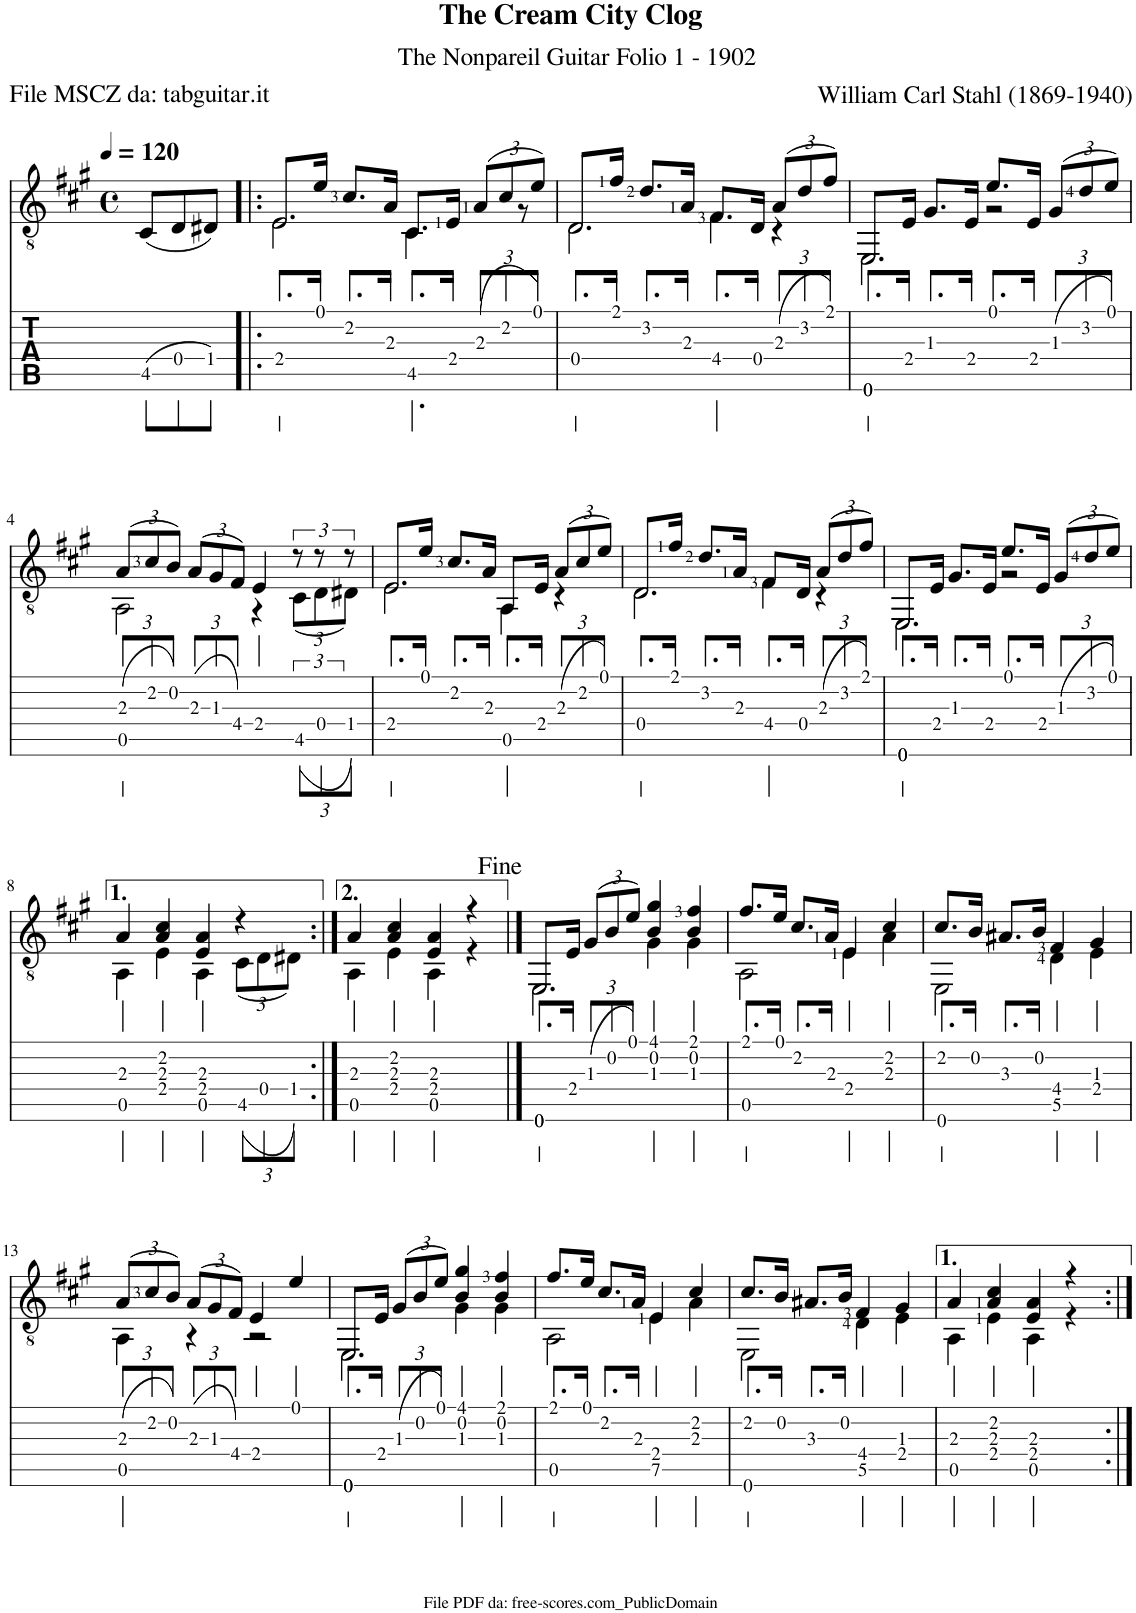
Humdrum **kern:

**kern	**kern
*part2	*part1
*staff2	*staff1
*I"Chitarra classica (Intavolatura)	*I"Guitar
*stria6	*
*	*clefGv2
*k[f#c#g#]	*k[f#c#g#]
*M4/4	*M4/4
*met(c)	*met(c)
*MM120	*MM120
=	=
(8C#\L	(8C#/L
8D\	8D/
8D#X\J)	8D#X/J)
=1!|:	=1!|:
!LO:N:head=open	!LO:N:head=open
*^	*^
8.E/L	2E\	8.E/L	2E\
16e/Jk	.	16e/Jk	.
8.c#/L	.	8.c#/L	.
16A/Jk	.	16A/Jk	.
8.C#/L	4.C#\	8.C#/L	4.C#\
16E/Jk	.	16E/Jk	.
*Xbrackettup	*	*Xbrackettup	*
(12A/L	.	(12A/L	.
12c#/	.	12c#/	.
.	8r	.	8r
12e/J)	.	12e/J)	.
=2	=2	=2	=2
!LO:N:head=open	!	!LO:N:head=open	!
8.D/L	2D\	8.D/L	2D\
16f#/Jk	.	16f#/Jk	.
8.d/L	.	8.d/L	.
16A/Jk	.	16A/Jk	.
8.F#/L	4F#\	8.F#/L	4F#\
16D/Jk	.	16D/Jk	.
(12A/L	4r	(12A/L	4r
12d/	.	12d/	.
12f#/J)	.	12f#/J)	.
=3	=3	=3	=3
!LO:N:head=open	!	!LO:N:head=open	!
8.EE/L	2EE\	8.EE/L	2EE\
16E/Jk	.	16E/Jk	.
8.G#/L	.	8.G#/L	.
16E/Jk	.	16E/Jk	.
8.e/L	2r	8.e/L	2r
16E/Jk	.	16E/Jk	.
(12G#/L	.	(12G#/L	.
12d/	.	12d/	.
12e/J)	.	12e/J)	.
!!LO:LB:g=z	!!
=4	=4	=4	=4
(12A/L	2AA\	(12A/L	2AA\
12c#/	.	12c#/	.
12B/J)	.	12B/J)	.
(12A/L	.	(12A/L	.
12G#/	.	12G#/	.
12F#/J)	.	12F#/J)	.
4E/	4r	4E/	4r
4r	(12C#\L	4r	(12C#\L
.	12D\	.	12D\
.	12D#X\J)	.	12D#X\J)
=5	=5	=5	=5
!LO:N:head=open	!	!LO:N:head=open	!
8.E/L	2E\	8.E/L	2E\
16e/Jk	.	16e/Jk	.
8.c#/L	.	8.c#/L	.
16A/Jk	.	16A/Jk	.
8.AA/L	4AA\	8.AA/L	4AA\
16E/Jk	.	16E/Jk	.
(12A/L	4r	(12A/L	4r
12c#/	.	12c#/	.
12e/J)	.	12e/J)	.
=6	=6	=6	=6
!LO:N:head=open	!	!LO:N:head=open	!
8.D/L	2D\	8.D/L	2D\
16f#/Jk	.	16f#/Jk	.
8.d/L	.	8.d/L	.
16A/Jk	.	16A/Jk	.
8.F#/L	4F#\	8.F#/L	4F#\
16D/Jk	.	16D/Jk	.
(12A/L	4r	(12A/L	4r
12d/	.	12d/	.
12f#/J)	.	12f#/J)	.
=7	=7	=7	=7
!LO:N:head=open	!	!LO:N:head=open	!
8.EE/L	2EE\	8.EE/L	2EE\
16E/Jk	.	16E/Jk	.
8.G#/L	.	8.G#/L	.
16E/Jk	.	16E/Jk	.
8.e/L	2r	8.e/L	2r
16E/Jk	.	16E/Jk	.
(12G#/L	.	(12G#/L	.
12d/	.	12d/	.
12e/J)	.	12e/J)	.
!!LO:LB:g=z	!!
=8	=8	=8	=8
4A/	4AA\	4A/	4AA\
4A/ 4c#/	4E\	4A/ 4c#/	4E\
4E/ 4A/	4AA\	4E/ 4A/	4AA\
4r	(12C#\L	4r	(12C#\L
.	12D\	.	12D\
.	12D#X\J)	.	12D#X\J)
=9:|!	=9:|!	=9:|!	=9:|!
4A/	4AA\	4A/	4AA\
4A/ 4c#/	4E\	4A/ 4c#/	4E\
4E/ 4A/	4AA\	4E/ 4A/	4AA\
4r	4r	4r	4r
==10	==10	==10	==10
!LO:N:head=open	!	!LO:N:head=open	!
8.EE/L	2EE\	8.EE/L	2EE\
16E/Jk	.	16E/Jk	.
(12G#/L	.	(12G#/L	.
12B/	.	12B/	.
12e/J)	.	12e/J)	.
4B/ 4g#/	4G#\	4B/ 4g#/	4G#\
4B/ 4f#/	4G#\	4B/ 4f#/	4G#\
=11	=11	=11	=11
8.f#/L	2AA\	8.f#/L	2AA\
16e/Jk	.	16e/Jk	.
8.c#/L	.	8.c#/L	.
16A/Jk	.	16A/Jk	.
4E/	4E\	4E/	4E\
4c#/	4A\	4c#/	4A\
=12	=12	=12	=12
8.c#/L	2EE\	8.c#/L	2EE\
16B/Jk	.	16B/Jk	.
8.A#X/L	.	8.A#X/L	.
16B/Jk	.	16B/Jk	.
4F#/	4D\	4F#/	4D\
4G#/	4E\	4G#/	4E\
!!LO:LB:g=z	!!
=13	=13	=13	=13
(12A/L	4AA\	(12A/L	4AA\
12c#/	.	12c#/	.
12B/J)	.	12B/J)	.
(12A/L	4r	(12A/L	4r
12G#/	.	12G#/	.
12F#/J)	.	12F#/J)	.
4E/	2r	4E/	2r
4e/	.	4e/	.
=14	=14	=14	=14
!LO:N:head=open	!	!LO:N:head=open	!
8.EE/L	2EE\	8.EE/L	2EE\
16E/Jk	.	16E/Jk	.
(12G#/L	.	(12G#/L	.
12B/	.	12B/	.
12e/J)	.	12e/J)	.
4B/ 4g#/	4G#\	4B/ 4g#/	4G#\
4B/ 4f#/	4G#\	4B/ 4f#/	4G#\
=15	=15	=15	=15
8.f#/L	2AA\	8.f#/L	2AA\
16e/Jk	.	16e/Jk	.
8.c#/L	.	8.c#/L	.
16A/Jk	.	16A/Jk	.
4E/	4E\	4E/	4E\
4c#/	4A\	4c#/	4A\
=16	=16	=16	=16
8.c#/L	2EE\	8.c#/L	2EE\
16B/Jk	.	16B/Jk	.
8.A#X/L	.	8.A#X/L	.
16B/Jk	.	16B/Jk	.
4F#/	4D\	4F#/	4D\
4G#/	4E\	4G#/	4E\
=17	=17	=17	=17
4A/	4AA\	4A/	4AA\
4A/ 4c#/	4E\	4A/ 4c#/	4E\
4E/ 4A/	4AA\	4E/ 4A/	4AA\
4r	4r	4r	4r
*v	*v	*	*
*	*v	*v
=:|!	=:|!
*-	*-
